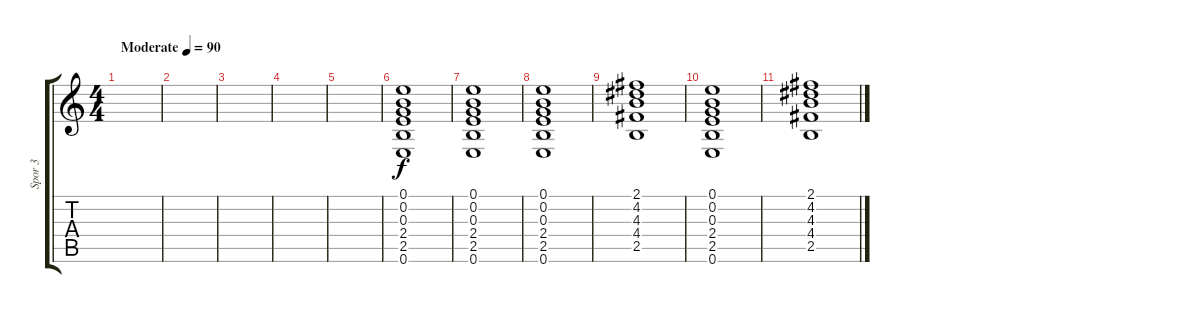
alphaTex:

\track ("Spor 3" "Spor 3") {instrument overdrivenguitar}
\staff {score tabs}
\tuning (E4 B3 G3 D3 A2 E2) {hide}
\ts (4 4)
\tempo (90 "Moderate")
\clef g2
\ks c
|
|
|
|
|
(0.1 0.2 0.3 2.4 2.5 0.6).1 |
(0.1 0.2 0.3 2.4 2.5 0.6).1 |
(0.1 0.2 0.3 2.4 2.5 0.6).1 |
(2.1 4.2 4.3 4.4 2.5).1 |
(0.1 0.2 0.3 2.4 2.5 0.6).1 |
(2.1 4.2 4.3 4.4 2.5).1
